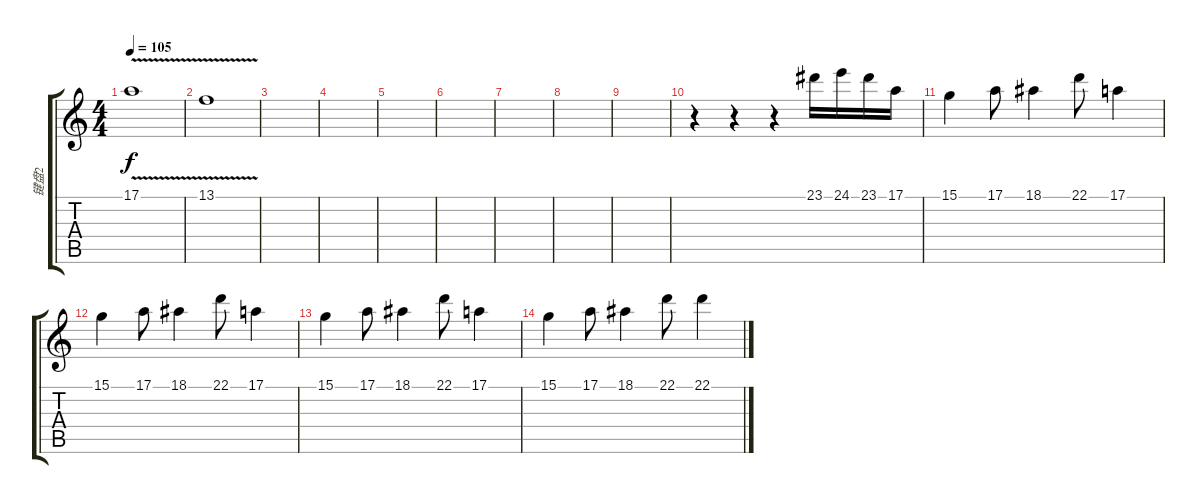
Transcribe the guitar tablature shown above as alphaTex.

\track ("键盘2" "键盘2") {instrument lead6voice}
\staff {score tabs}
\tuning (E4 B3 G3 D3 A2 E2) {hide}
\ts (4 4)
\tempo 105
\clef g2
\ks c
17.1{v}.1{dy f} |
13.1{v}.1 |
|
|
|
|
|
|
|
r.4 r.4 r.4 23.1.16 24.1.16 23.1.16 17.1.16 |
15.1.4 17.1.8 18.1.4 22.1.8 17.1.4 |
15.1.4 17.1.8 18.1.4 22.1.8 17.1.4 |
15.1.4 17.1.8 18.1.4 22.1.8 17.1.4 |
15.1.4 17.1.8 18.1.4 22.1.8 22.1.4
